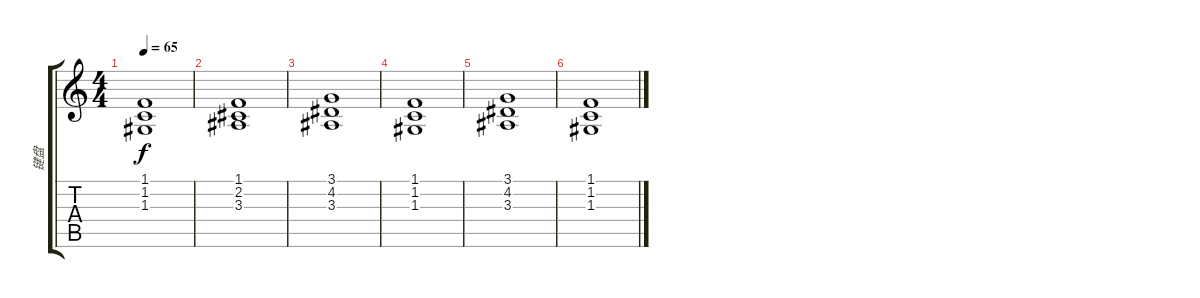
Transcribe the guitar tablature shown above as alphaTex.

\track ("键盘" "键盘") {instrument stringensemble1}
\staff {score tabs}
\tuning (E4 B3 G3 D3 A2 E2) {hide}
\ts (4 4)
\tempo 65
\clef g2
\ks c
(1.1 1.2 1.3).1{dy f} |
(1.1 2.2 3.3).1 |
(3.1 4.2 3.3).1 |
(1.1 1.2 1.3).1 |
(3.1 4.2 3.3).1 |
(1.1 1.2 1.3).1
